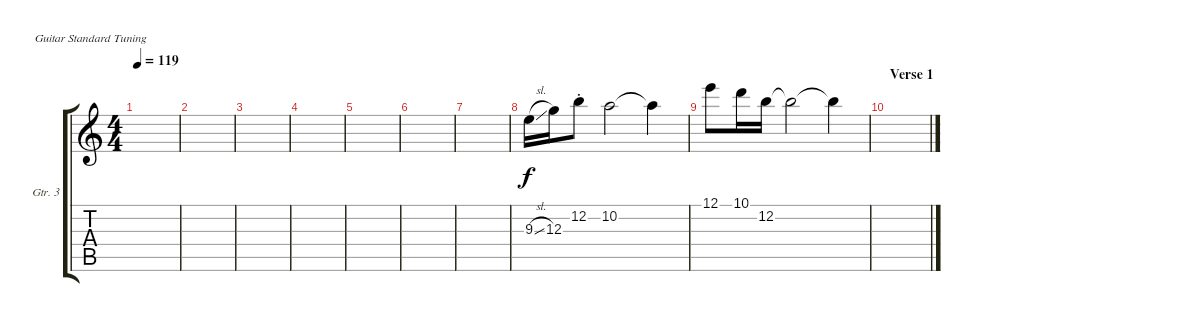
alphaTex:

\defaultSystemsLayout 4
\bracketExtendMode groupsimilarinstruments
\firstSystemTrackNameOrientation horizontal
\otherSystemsTrackNameOrientation horizontal
\track ("Guitar 3 w/ clean" "Gtr. 3") {instrument electricguitarclean}
\staff {score tabs}
\tuning (E4 B3 G3 D3 A2 E2)
\ts (4 4)
\tempo 119
\clef g2
\ks c
|
|
|
|
|
|
|
9.3{sl}.16 12.3.16 12.2{st}.8 10.2.2 10.2{t}.4 |
12.1.8 10.1.16 12.2.16 12.2{t}.2 12.2{t}.4 |
\section ("" "Verse 1")
